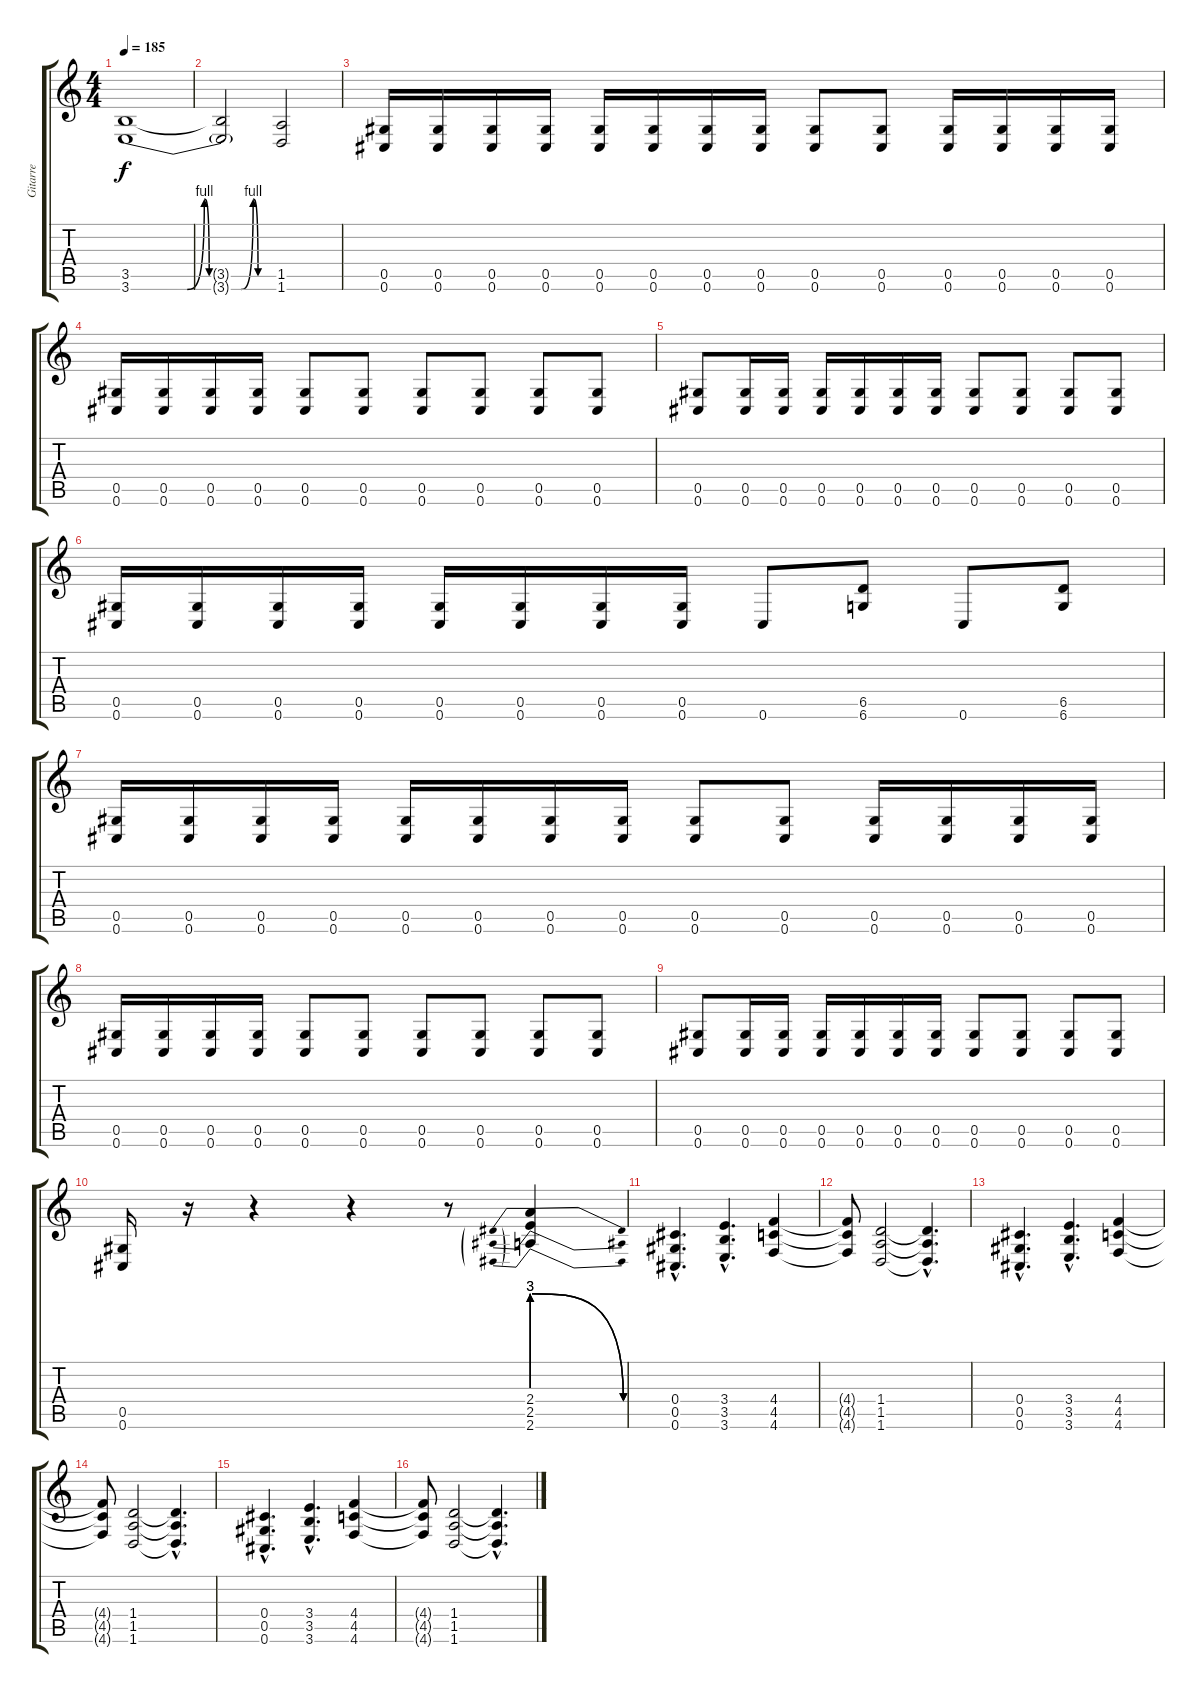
\track ("Gitarre" "Gitarre") {instrument distortionguitar}
\staff {score tabs}
\tuning (Eb4 Bb3 Gb3 Db3 Ab2 Db2) {hide}
\ts (4 4)
\tempo 185
\clef g2
\ks c
(3.5 3.6{be (custom 0 0 15 0 23 0 30 4 32 0 38 0 45 0 50 4 52 0 60 0)}).1{dy f} |
(3.5{t} 3.6{t}).2 (1.5 1.6).2 |
(0.5 0.6).16 (0.5 0.6).16 (0.5 0.6).16 (0.5 0.6).16 (0.5 0.6).16 (0.5 0.6).16 (0.5 0.6).16 (0.5 0.6).16 (0.5 0.6).8 (0.5 0.6).8 (0.5 0.6).16 (0.5 0.6).16 (0.5 0.6).16 (0.5 0.6).16 |
(0.5 0.6).16 (0.5 0.6).16 (0.5 0.6).16 (0.5 0.6).16 (0.5 0.6).8 (0.5 0.6).8 (0.5 0.6).8 (0.5 0.6).8 (0.5 0.6).8 (0.5 0.6).8 |
(0.5 0.6).8 (0.5 0.6).16 (0.5 0.6).16 (0.5 0.6).16 (0.5 0.6).16 (0.5 0.6).16 (0.5 0.6).16 (0.5 0.6).8 (0.5 0.6).8 (0.5 0.6).8 (0.5 0.6).8 |
(0.5 0.6).16 (0.5 0.6).16 (0.5 0.6).16 (0.5 0.6).16 (0.5 0.6).16 (0.5 0.6).16 (0.5 0.6).16 (0.5 0.6).16 0.6.8 (6.5 6.6).8 0.6.8 (6.5 6.6).8 |
(0.5 0.6).16 (0.5 0.6).16 (0.5 0.6).16 (0.5 0.6).16 (0.5 0.6).16 (0.5 0.6).16 (0.5 0.6).16 (0.5 0.6).16 (0.5 0.6).8 (0.5 0.6).8 (0.5 0.6).16 (0.5 0.6).16 (0.5 0.6).16 (0.5 0.6).16 |
(0.5 0.6).16 (0.5 0.6).16 (0.5 0.6).16 (0.5 0.6).16 (0.5 0.6).8 (0.5 0.6).8 (0.5 0.6).8 (0.5 0.6).8 (0.5 0.6).8 (0.5 0.6).8 |
(0.5 0.6).8 (0.5 0.6).16 (0.5 0.6).16 (0.5 0.6).16 (0.5 0.6).16 (0.5 0.6).16 (0.5 0.6).16 (0.5 0.6).8 (0.5 0.6).8 (0.5 0.6).8 (0.5 0.6).8 |
(0.5 0.6).16 r.16 r.4 r.4 r.8 (2.4{be (prebendrelease 0 12 60 0)} 2.5{be (prebendrelease 0 12 60 0)} 2.6{be (prebendrelease 0 12 60 0)}).4 |
(0.4{hac} 0.5{hac} 0.6{hac}).4{d} (3.4{hac} 3.5{hac} 3.6{hac}).4{d} (4.4 4.5 4.6).4 |
(4.4{t} 4.5{t} 4.6{t}).8 (1.4 1.5 1.6).2 (1.4{hac t} 1.5{hac t} 1.6{hac t}).4{d} |
(0.4{hac} 0.5{hac} 0.6{hac}).4{d} (3.4{hac} 3.5{hac} 3.6{hac}).4{d} (4.4 4.5 4.6).4 |
(4.4{t} 4.5{t} 4.6{t}).8 (1.4 1.5 1.6).2 (1.4{hac t} 1.5{hac t} 1.6{hac t}).4{d} |
(0.4{hac} 0.5{hac} 0.6{hac}).4{d} (3.4{hac} 3.5{hac} 3.6{hac}).4{d} (4.4 4.5 4.6).4 |
(4.4{t} 4.5{t} 4.6{t}).8 (1.4 1.5 1.6).2 (1.4{hac t} 1.5{hac t} 1.6{hac t}).4{d}
